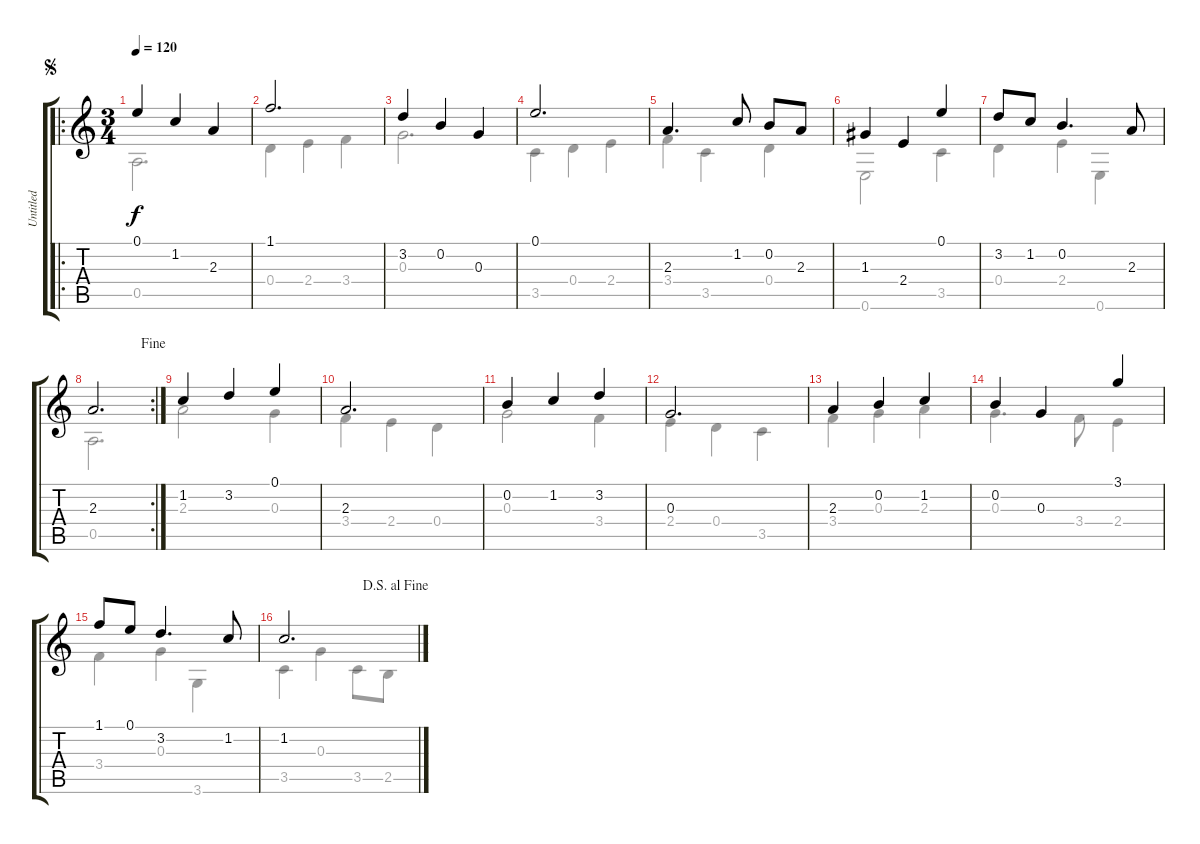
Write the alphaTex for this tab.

\track ("Untitled" "Untitled") {instrument acousticguitarnylon}
\staff {score tabs}
\tuning (E4 B3 G3 D3 A2 E2) {hide}
\voice
\ro
\ts (3 4)
\jump segno
\tempo 120
\clef g2
\ks c
0.1.4{dy f instrument acousticguitarnylon} 1.2.4 2.3.4 |
1.1.2{d} |
3.2.4 0.2.4 0.3.4 |
0.1.2{d} |
2.3.4{d} 1.2.8 0.2.8 2.3.8 |
1.3.4 2.4.4 0.1.4 |
3.2.8 1.2.8 0.2.4{d} 2.3.8 |
\rc 2
\jump fine
2.3.2{d} |
1.2.4 3.2.4 0.1.4 |
2.3.2{d} |
0.2.4 1.2.4 3.2.4 |
0.3.2{d} |
2.3.4 0.2.4 1.2.4 |
0.2.4 0.3.4 3.1.4 |
1.1.8 0.1.8 3.2.4{d} 1.2.8 |
\jump dalsegnoalfine
1.2.2{d}
\voice
\clef g2
\ottava regular
\simile none
\ks c
0.5.2{d dy f} |
0.4.4 2.4.4 3.4.4 |
0.3.2{d} |
3.5.4 0.4.4 2.4.4 |
3.4.4 3.5.4 0.4.4 |
0.6.2 3.5.4 |
0.4.4 2.4.4 0.6.4 |
0.5.2{d} |
2.3.2 0.3.4 |
3.4.4 2.4.4 0.4.4 |
0.3.2 3.4.4 |
2.4.4 0.4.4 3.5.4 |
3.4.4 0.3.4 2.3.4 |
0.3.4{d} 3.4.8 2.4.4 |
3.4.4 0.3.4 3.6.4 |
3.5.4 0.3.4 3.5.8 2.5.8
